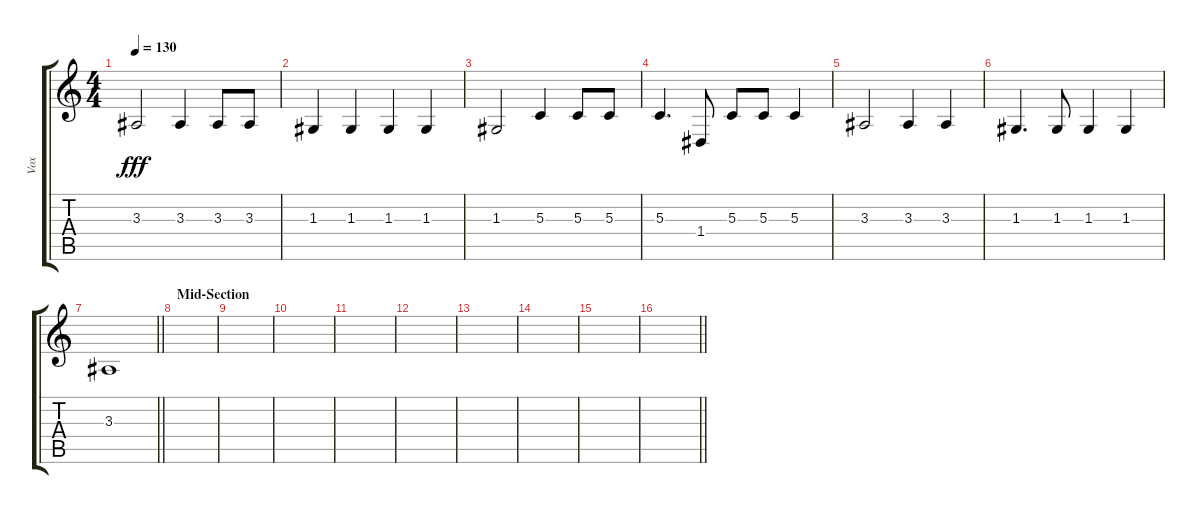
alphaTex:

\track ("Vox" "Vox") {instrument flute}
\staff {score tabs}
\tuning (E4 B3 G3 D3 A2 E2) {hide}
\ts (4 4)
\tempo 130
\clef g2
\ks c
3.3.2{dy fff} 3.3.4 3.3.8 3.3.8 |
1.3.4 1.3.4 1.3.4 1.3.4 |
1.3.2 5.3.4 5.3.8 5.3.8 |
5.3.4{d} 1.4.8 5.3.8 5.3.8 5.3.4 |
3.3.2 3.3.4 3.3.4 |
1.3.4{d} 1.3.8 1.3.4 1.3.4 |
\barLineRight lightlight
3.3.1 |
\section ("" "Mid-Section")
|
|
|
|
|
|
|
|
\barLineRight lightlight
